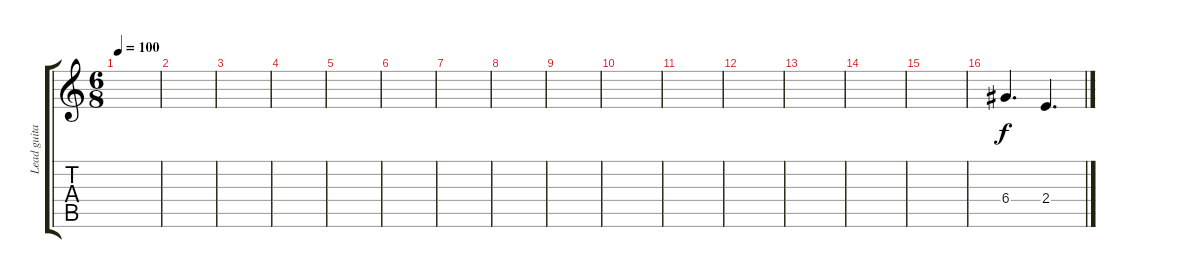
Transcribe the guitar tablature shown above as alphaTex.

\track ("Lead guitar" "Lead guita") {instrument overdrivenguitar}
\staff {score tabs}
\tuning (E4 B3 G3 D3 A2 E2) {hide}
\ts (6 8)
\tempo 100
\clef g2
\ks c
|
|
|
|
|
|
|
|
|
|
|
|
|
|
|
6.4.4{d volume 14} 2.4.4{d}
